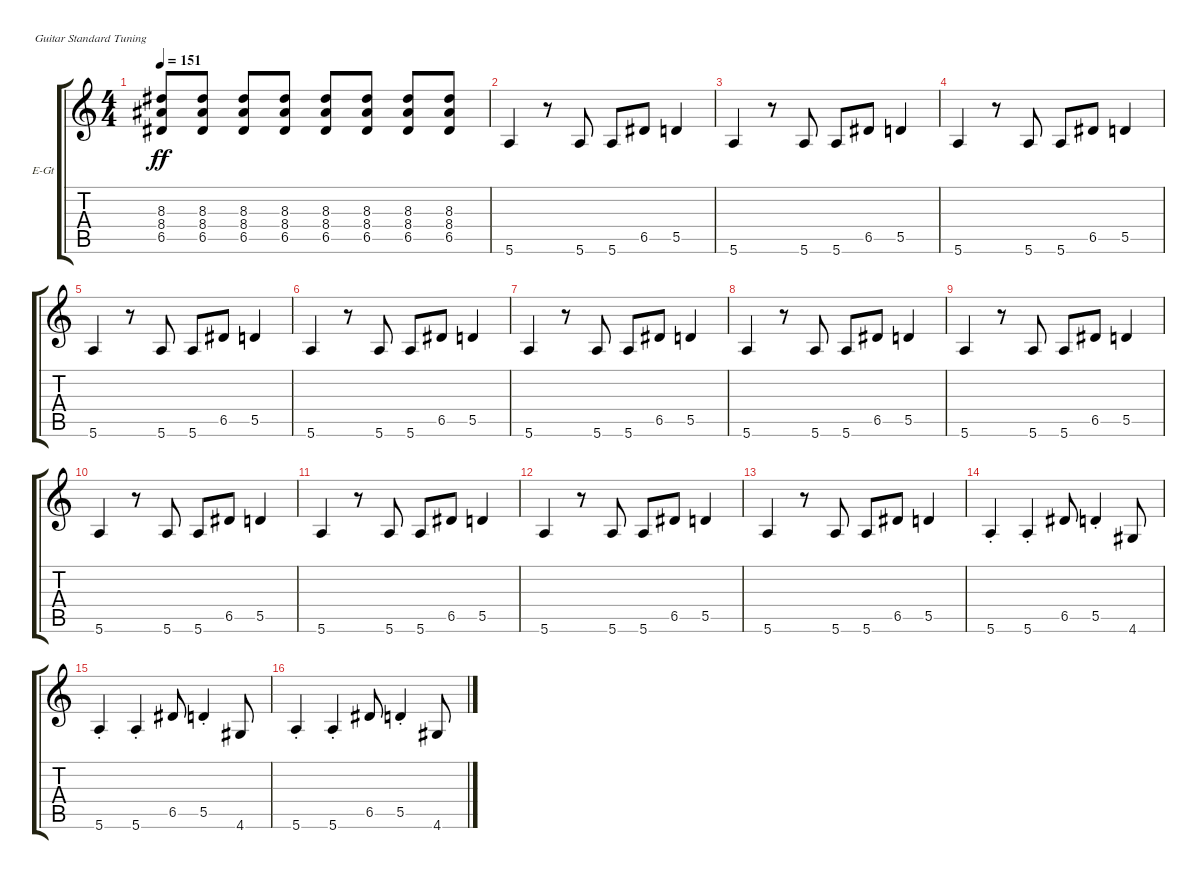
\defaultSystemsLayout 4
\bracketExtendMode groupsimilarinstruments
\firstSystemTrackNameOrientation horizontal
\otherSystemsTrackNameOrientation horizontal
\track ("Turner" "E-Gt") {instrument electricguitarclean}
\staff {score tabs}
\tuning (E4 B3 G3 D3 A2 E2)
\ts (4 4)
\tempo 151
\clef g2
\ks c
(6.5 8.4 8.3).8{dy ff} (6.5 8.4 8.3).8 (6.5 8.4 8.3).8 (6.5 8.4 8.3).8 (6.5 8.4 8.3).8 (6.5 8.4 8.3).8 (6.5 8.4 8.3).8 (6.5 8.4 8.3).8 |
5.6.4 r.8 5.6.8 5.6.8 6.5.8 5.5.4 |
5.6.4 r.8 5.6.8 5.6.8 6.5.8 5.5.4 |
5.6.4 r.8 5.6.8 5.6.8 6.5.8 5.5.4 |
5.6.4 r.8 5.6.8 5.6.8 6.5.8 5.5.4 |
5.6.4 r.8 5.6.8 5.6.8 6.5.8 5.5.4 |
5.6.4 r.8 5.6.8 5.6.8 6.5.8 5.5.4 |
5.6.4 r.8 5.6.8 5.6.8 6.5.8 5.5.4 |
5.6.4 r.8 5.6.8 5.6.8 6.5.8 5.5.4 |
5.6.4 r.8 5.6.8 5.6.8 6.5.8 5.5.4 |
5.6.4 r.8 5.6.8 5.6.8 6.5.8 5.5.4 |
5.6.4 r.8 5.6.8 5.6.8 6.5.8 5.5.4 |
5.6.4 r.8 5.6.8 5.6.8 6.5.8 5.5.4 |
5.6{st}.4 5.6{st}.4 6.5.8 5.5{st}.4 4.6.8 |
5.6{st}.4 5.6{st}.4 6.5.8 5.5{st}.4 4.6.8 |
5.6{st}.4 5.6{st}.4 6.5.8 5.5{st}.4 4.6.8
